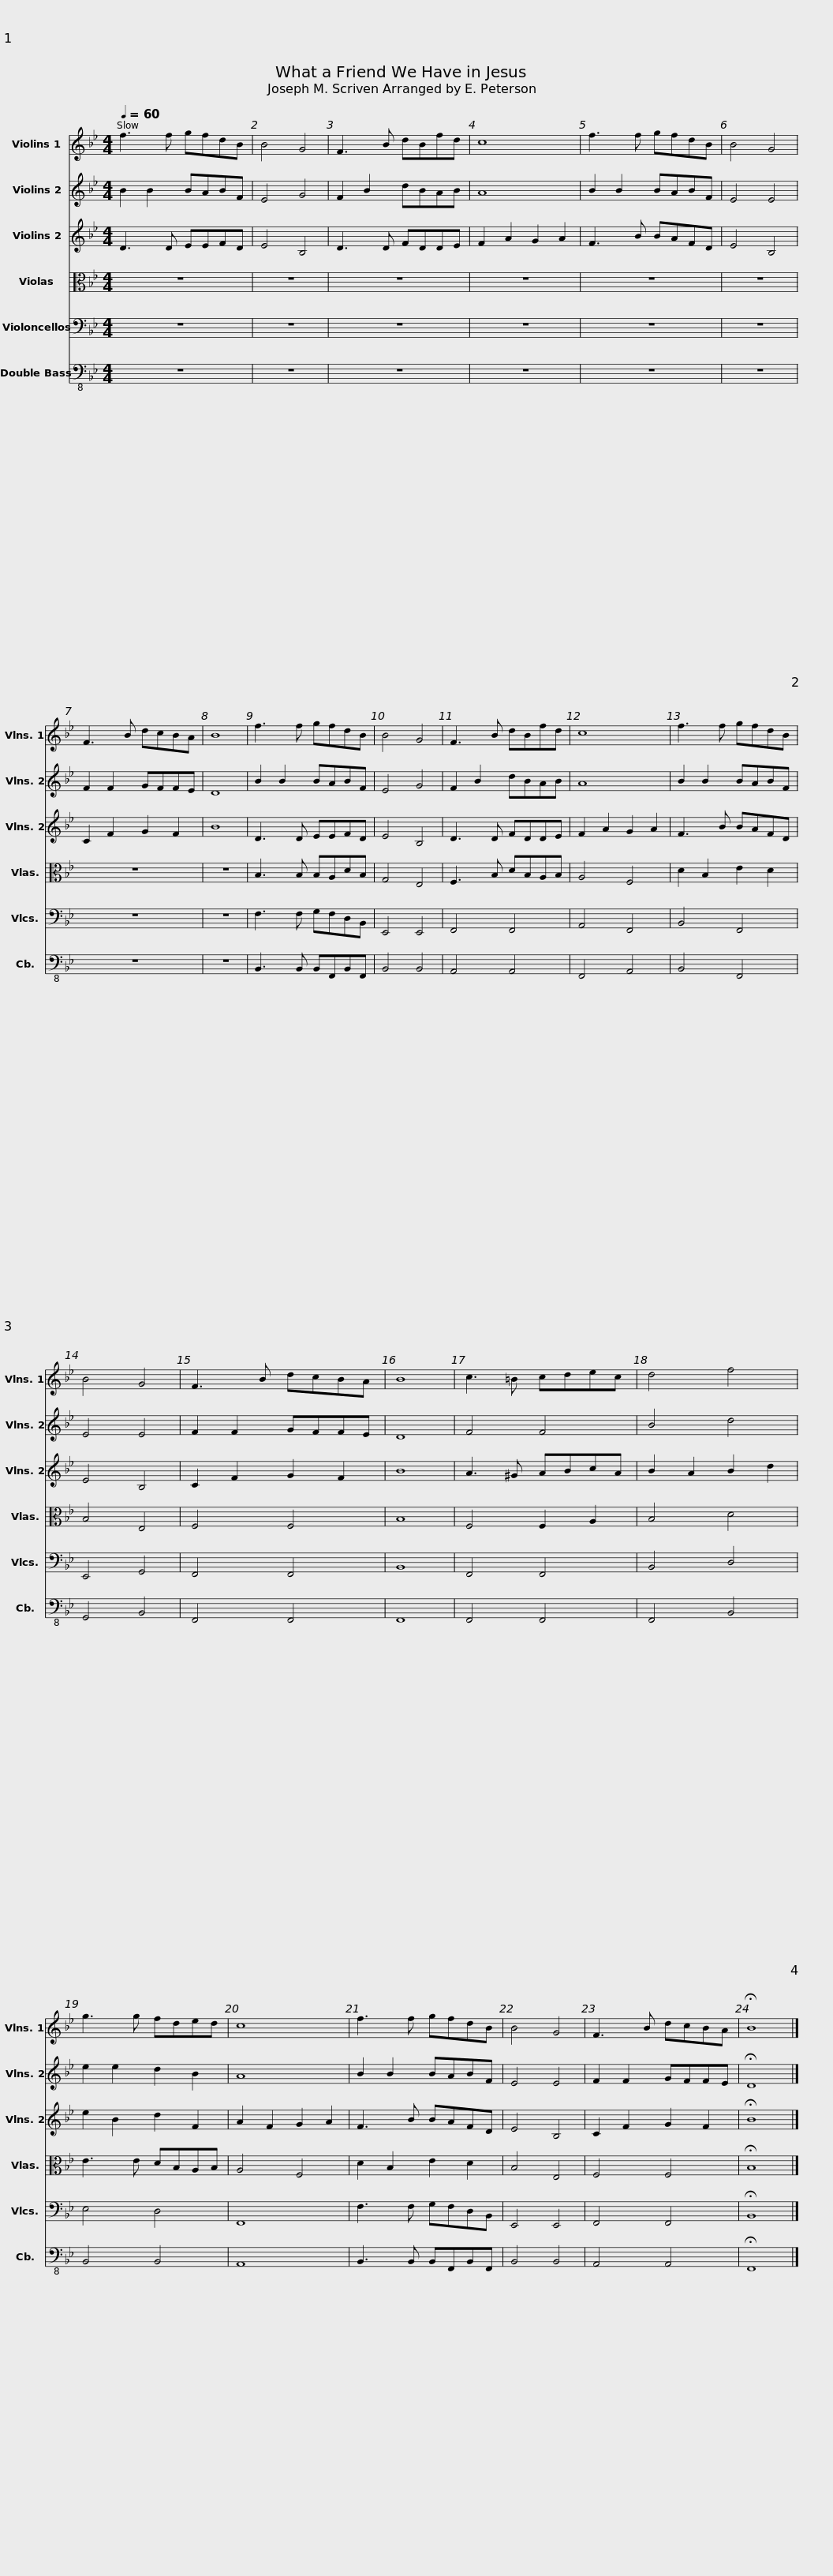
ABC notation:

X:1
%%score 1 2 3 4 5 6
L:1/8
Q:1/4=60
M:4/4
I:linebreak $
K:Bb
V:1 treble
V:2 treble
V:3 treble
V:4 alto
V:5 bass
V:6 bass-8
V:1
 f3 f gfdB | B4 G4 | F3 B dBfd | c8 | f3 f gfdB | %5
 B4 G4 |$ F3 B dcBA | B8 | f3 f gfdB | B4 G4 | %10
 F3 B dBfd | c8 | f3 f gfdB |$ B4 G4 | F3 B dcBA | %15
 B8 | c3 =B cdec | d4 f4 | g3 g fded | c8 |$ %20
 f3 f gfdB | B4 G4 | F3 B dcBA | !fermata!B8 |] %24
V:2
 B2 B2 BABF | E4 G4 | F2 B2 dBAB | A8 | B2 B2 BABF | %5
 E4 E4 |$ F2 F2 GFFE | D8 | B2 B2 BABF | E4 G4 | %10
 F2 B2 dBAB | A8 | B2 B2 BABF |$ E4 E4 | F2 F2 GFFE | %15
 D8 | F4 F4 | B4 d4 | e2 e2 d2 B2 | A8 |$ %20
 B2 B2 BABF | E4 E4 | F2 F2 GFFE | !fermata!D8 |] %24
V:3
 D3 D EEFD | E4 B,4 | D3 D FDDE | F2 A2 G2 A2 | F3 B BAFD | %5
 E4 B,4 |$ C2 F2 G2 F2 | B8 | D3 D EEFD | E4 B,4 | %10
 D3 D FDDE | F2 A2 G2 A2 | F3 B BAFD |$ E4 B,4 | C2 F2 G2 F2 | %15
 B8 | A3 ^G ABcA | B2 A2 B2 d2 | e2 B2 d2 F2 | A2 F2 G2 A2 |$ %20
 F3 B BAFD | E4 B,4 | C2 F2 G2 F2 | !fermata!B8 |] %24
V:4
 z8 | z8 | z8 | z8 | z8 | %5
 z8 |$ z8 | z8 | B,3 B, B,A,DB, | G,4 E,4 | %10
 F,3 B, DB,A,B, | A,4 F,4 | D2 B,2 E2 D2 |$ B,4 E,4 | F,4 F,4 | %15
 B,8 | F,4 F,2 A,2 | B,4 D4 | E3 E DB,A,B, | A,4 F,4 |$ %20
 D2 B,2 E2 D2 | B,4 E,4 | F,4 F,4 | !fermata!B,8 |] %24
V:5
 z8 | z8 | z8 | z8 | z8 | %5
 z8 |$ z8 | z8 | F,3 F, G,F,D,B,, | E,,4 E,,4 | %10
 F,,4 F,,4 | A,,4 F,,4 | B,,4 F,,4 |$ E,,4 G,,4 | F,,4 F,,4 | %15
 B,,8 | F,,4 F,,4 | B,,4 D,4 | E,4 D,4 | F,,8 |$ %20
 F,3 F, G,F,D,B,, | E,,4 E,,4 | F,,4 F,,4 | !fermata!B,,8 |] %24
V:6
 z8 | z8 | z8 | z8 | z8 | %5
 z8 |$ z8 | z8 | B,,3 B,, B,,F,,B,,F,, | B,,4 B,,4 | %10
 A,,4 A,,4 | F,,4 A,,4 | B,,4 F,,4 |$ G,,4 B,,4 | F,,4 F,,4 | %15
 F,,8 | F,,4 F,,4 | F,,4 B,,4 | B,,4 B,,4 | A,,8 |$ %20
 B,,3 B,, B,,F,,B,,F,, | B,,4 B,,4 | A,,4 A,,4 | !fermata!F,,8 |] %24
